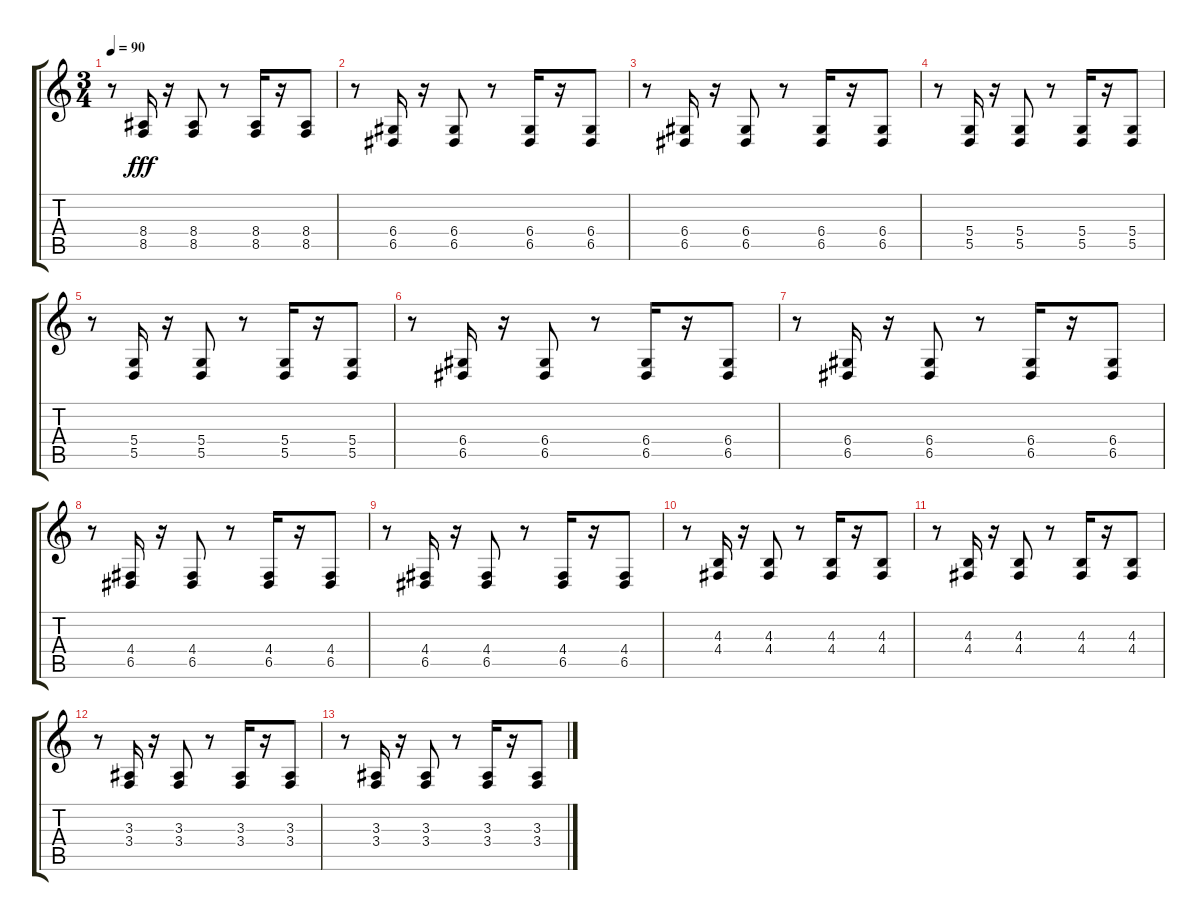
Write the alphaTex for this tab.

\track "" {instrument frenchhorn}
\staff {score tabs}
\tuning (E4 B3 G3 D3 A2 E2) {hide}
\ts (3 4)
\tempo 90
\clef g2
\ks c
r.8{dy fff} (8.4 8.5).16 r.16 (8.4 8.5).8 r.8 (8.4 8.5).16 r.16 (8.4 8.5).8 |
r.8 (6.4 6.5).16 r.16 (6.4 6.5).8 r.8 (6.4 6.5).16 r.16 (6.4 6.5).8 |
r.8 (6.4 6.5).16 r.16 (6.4 6.5).8 r.8 (6.4 6.5).16 r.16 (6.4 6.5).8 |
r.8 (5.4 5.5).16 r.16 (5.4 5.5).8 r.8 (5.4 5.5).16 r.16 (5.4 5.5).8 |
r.8 (5.4 5.5).16 r.16 (5.4 5.5).8 r.8 (5.4 5.5).16 r.16 (5.4 5.5).8 |
r.8 (6.4 6.5).16 r.16 (6.4 6.5).8 r.8 (6.4 6.5).16 r.16 (6.4 6.5).8 |
r.8 (6.4 6.5).16 r.16 (6.4 6.5).8 r.8 (6.4 6.5).16 r.16 (6.4 6.5).8 |
r.8 (4.4 6.5).16 r.16 (4.4 6.5).8 r.8 (4.4 6.5).16 r.16 (4.4 6.5).8 |
r.8 (4.4 6.5).16 r.16 (4.4 6.5).8 r.8 (4.4 6.5).16 r.16 (4.4 6.5).8 |
r.8 (4.3 4.4).16 r.16 (4.3 4.4).8 r.8 (4.3 4.4).16 r.16 (4.3 4.4).8 |
r.8 (4.3 4.4).16 r.16 (4.3 4.4).8 r.8 (4.3 4.4).16 r.16 (4.3 4.4).8 |
r.8 (3.3 3.4).16 r.16 (3.3 3.4).8 r.8 (3.3 3.4).16 r.16 (3.3 3.4).8 |
r.8 (3.3 3.4).16 r.16 (3.3 3.4).8 r.8 (3.3 3.4).16 r.16 (3.3 3.4).8
